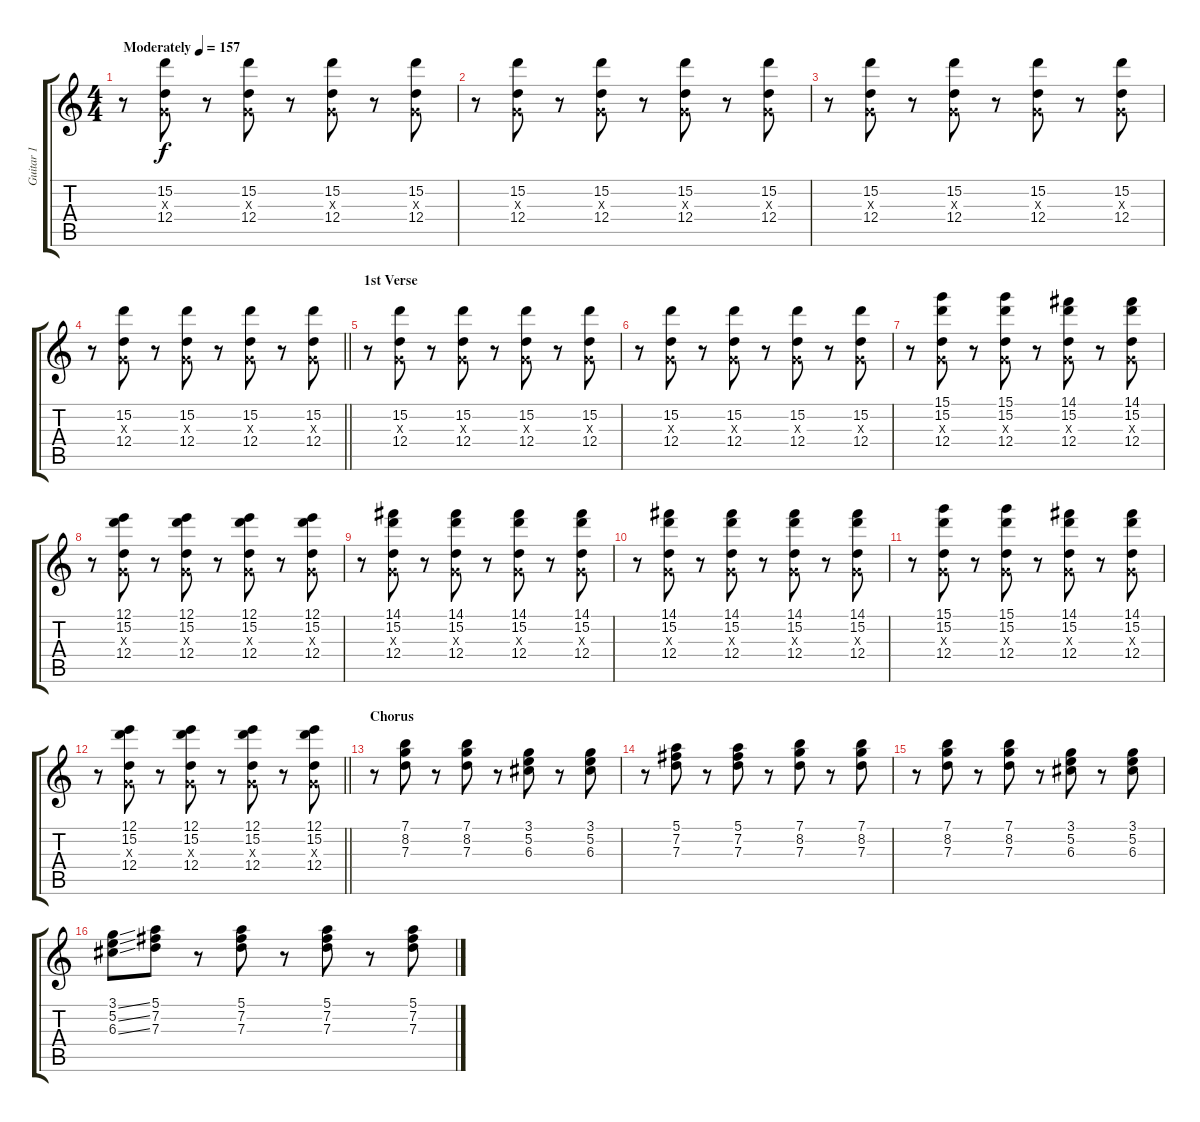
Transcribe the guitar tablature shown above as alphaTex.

\track ("Guitar 1" "Guitar 1") {instrument overdrivenguitar}
\staff {score tabs}
\tuning (E4 B3 G3 D3 A2 E2) {hide}
\ts (4 4)
\tempo (157 "Moderately")
\clef g2
\ks c
r.8{dy f instrument overdrivenguitar} (15.2 0.3{x} 12.4).8 r.8 (15.2 0.3{x} 12.4).8 r.8 (15.2 0.3{x} 12.4).8 r.8 (15.2 0.3{x} 12.4).8 |
r.8 (15.2 0.3{x} 12.4).8 r.8 (15.2 0.3{x} 12.4).8 r.8 (15.2 0.3{x} 12.4).8 r.8 (15.2 0.3{x} 12.4).8 |
r.8 (15.2 0.3{x} 12.4).8 r.8 (15.2 0.3{x} 12.4).8 r.8 (15.2 0.3{x} 12.4).8 r.8 (15.2 0.3{x} 12.4).8 |
\barLineRight lightlight
r.8 (15.2 0.3{x} 12.4).8 r.8 (15.2 0.3{x} 12.4).8 r.8 (15.2 0.3{x} 12.4).8 r.8 (15.2 0.3{x} 12.4).8 |
\section ("" "1st Verse")
r.8 (15.2 0.3{x} 12.4).8 r.8 (15.2 0.3{x} 12.4).8 r.8 (15.2 0.3{x} 12.4).8 r.8 (15.2 0.3{x} 12.4).8 |
r.8 (15.2 0.3{x} 12.4).8 r.8 (15.2 0.3{x} 12.4).8 r.8 (15.2 0.3{x} 12.4).8 r.8 (15.2 0.3{x} 12.4).8 |
r.8 (15.1 15.2 0.3{x} 12.4).8 r.8 (15.1 15.2 0.3{x} 12.4).8 r.8 (14.1 15.2 0.3{x} 12.4).8 r.8 (14.1 15.2 0.3{x} 12.4).8 |
r.8 (12.1 15.2 0.3{x} 12.4).8 r.8 (12.1 15.2 0.3{x} 12.4).8 r.8 (12.1 15.2 0.3{x} 12.4).8 r.8 (12.1 15.2 0.3{x} 12.4).8 |
r.8 (14.1 15.2 0.3{x} 12.4).8 r.8 (14.1 15.2 0.3{x} 12.4).8 r.8 (14.1 15.2 0.3{x} 12.4).8 r.8 (14.1 15.2 0.3{x} 12.4).8 |
r.8 (14.1 15.2 0.3{x} 12.4).8 r.8 (14.1 15.2 0.3{x} 12.4).8 r.8 (14.1 15.2 0.3{x} 12.4).8 r.8 (14.1 15.2 0.3{x} 12.4).8 |
r.8 (15.1 15.2 0.3{x} 12.4).8 r.8 (15.1 15.2 0.3{x} 12.4).8 r.8 (14.1 15.2 0.3{x} 12.4).8 r.8 (14.1 15.2 0.3{x} 12.4).8 |
\barLineRight lightlight
r.8 (12.1 15.2 0.3{x} 12.4).8 r.8 (12.1 15.2 0.3{x} 12.4).8 r.8 (12.1 15.2 0.3{x} 12.4).8 r.8 (12.1 15.2 0.3{x} 12.4).8 |
\section ("" "Chorus")
r.8 (7.1 8.2 7.3).8 r.8 (7.1 8.2 7.3).8 r.8 (3.1 5.2 6.3).8 r.8 (3.1 5.2 6.3).8 |
r.8 (5.1 7.2 7.3).8 r.8 (5.1 7.2 7.3).8 r.8 (7.1 8.2 7.3).8 r.8 (7.1 8.2 7.3).8 |
r.8 (7.1 8.2 7.3).8 r.8 (7.1 8.2 7.3).8 r.8 (3.1 5.2 6.3).8 r.8 (3.1 5.2 6.3).8 |
(3.1{ss} 5.2{ss} 6.3{ss}).8 (5.1 7.2 7.3).8 r.8 (5.1 7.2 7.3).8 r.8 (5.1 7.2 7.3).8 r.8 (5.1 7.2 7.3).8
